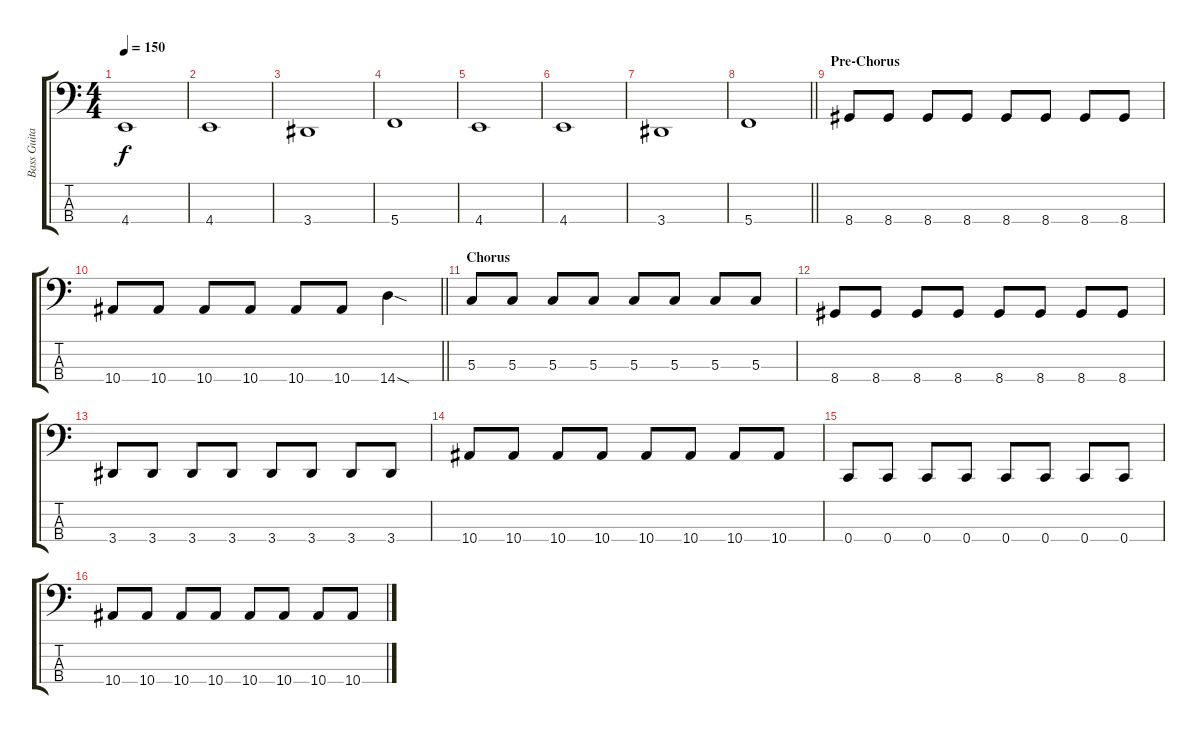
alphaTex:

\track ("Bass Guitar (Marc McKnight)" "Bass Guita") {instrument electricbasspick}
\staff {score tabs}
\tuning (F2 C2 G1 C1) {hide}
\ts (4 4)
\tempo 150
\clef f4
\ks c
4.4.1{dy f} |
4.4.1 |
3.4.1 |
5.4.1 |
4.4.1 |
4.4.1 |
3.4.1 |
\barLineRight lightlight
5.4.1 |
\section ("" "Pre-Chorus")
8.4.8 8.4.8 8.4.8 8.4.8 8.4.8 8.4.8 8.4.8 8.4.8 |
\barLineRight lightlight
10.4.8 10.4.8 10.4.8 10.4.8 10.4.8 10.4.8 14.4{sod}.4 |
\section ("" "Chorus")
5.3.8 5.3.8 5.3.8 5.3.8 5.3.8 5.3.8 5.3.8 5.3.8 |
8.4.8 8.4.8 8.4.8 8.4.8 8.4.8 8.4.8 8.4.8 8.4.8 |
3.4.8 3.4.8 3.4.8 3.4.8 3.4.8 3.4.8 3.4.8 3.4.8 |
10.4.8 10.4.8 10.4.8 10.4.8 10.4.8 10.4.8 10.4.8 10.4.8 |
0.4.8 0.4.8 0.4.8 0.4.8 0.4.8 0.4.8 0.4.8 0.4.8 |
10.4.8 10.4.8 10.4.8 10.4.8 10.4.8 10.4.8 10.4.8 10.4.8
